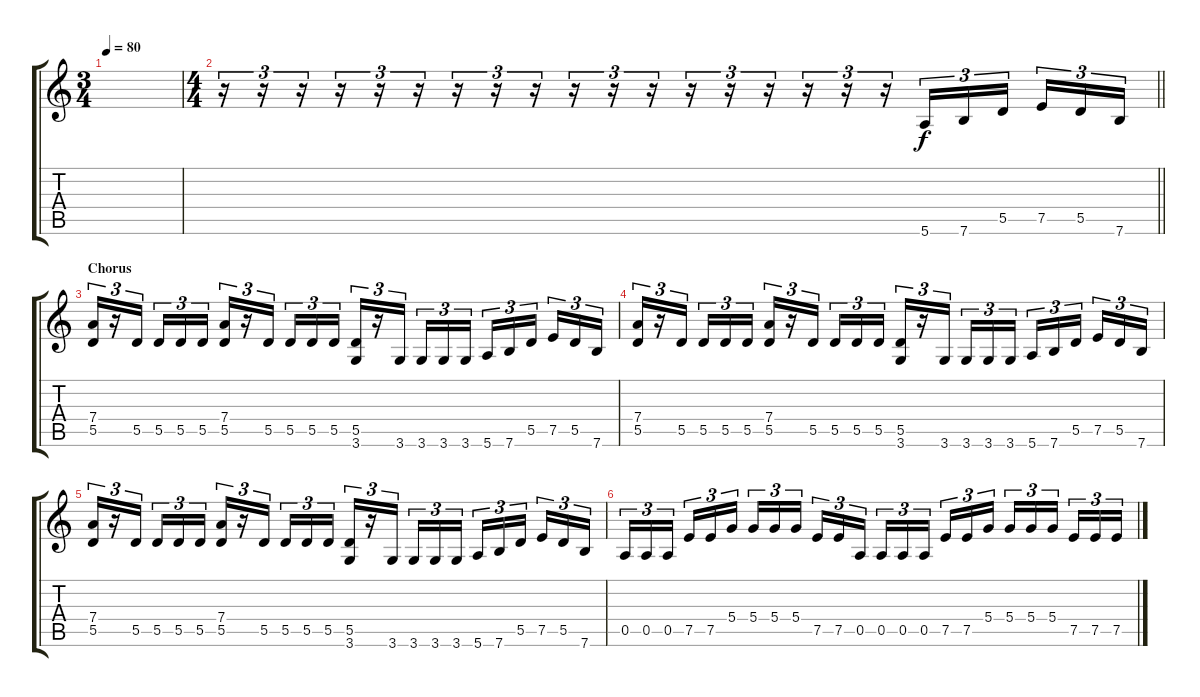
\track "" {instrument distortionguitar}
\staff {score tabs}
\tuning (E4 B3 G3 D3 A2 E2) {hide}
\ts (3 4)
\tempo 80
\clef g2
\ks c
|
\ts (4 4)
\barLineRight lightlight
r.16{tu (3 2)} r.16{tu (3 2)} r.16{tu (3 2)} r.16{tu (3 2)} r.16{tu (3 2)} r.16{tu (3 2)} r.16{tu (3 2)} r.16{tu (3 2)} r.16{tu (3 2)} r.16{tu (3 2)} r.16{tu (3 2)} r.16{tu (3 2)} r.16{tu (3 2)} r.16{tu (3 2)} r.16{tu (3 2)} r.16{tu (3 2)} r.16{tu (3 2)} r.16{tu (3 2)} 5.6.16{tu (3 2)} 7.6.16{tu (3 2)} 5.5.16{tu (3 2) beam splitsecondary} 7.5.16{tu (3 2)} 5.5.16{tu (3 2)} 7.6.16{tu (3 2)} |
\section ("" "Chorus")
(7.4 5.5).16{tu (3 2)} r.16{tu (3 2)} 5.5.16{tu (3 2) beam splitsecondary} 5.5.16{tu (3 2)} 5.5.16{tu (3 2)} 5.5.16{tu (3 2)} (7.4 5.5).16{tu (3 2)} r.16{tu (3 2)} 5.5.16{tu (3 2) beam splitsecondary} 5.5.16{tu (3 2)} 5.5.16{tu (3 2)} 5.5.16{tu (3 2)} (5.5 3.6).16{tu (3 2)} r.16{tu (3 2)} 3.6.16{tu (3 2) beam splitsecondary} 3.6.16{tu (3 2)} 3.6.16{tu (3 2)} 3.6.16{tu (3 2)} 5.6.16{tu (3 2)} 7.6.16{tu (3 2)} 5.5.16{tu (3 2) beam splitsecondary} 7.5.16{tu (3 2)} 5.5.16{tu (3 2)} 7.6.16{tu (3 2)} |
(7.4 5.5).16{tu (3 2)} r.16{tu (3 2)} 5.5.16{tu (3 2) beam splitsecondary} 5.5.16{tu (3 2)} 5.5.16{tu (3 2)} 5.5.16{tu (3 2)} (7.4 5.5).16{tu (3 2)} r.16{tu (3 2)} 5.5.16{tu (3 2) beam splitsecondary} 5.5.16{tu (3 2)} 5.5.16{tu (3 2)} 5.5.16{tu (3 2)} (5.5 3.6).16{tu (3 2)} r.16{tu (3 2)} 3.6.16{tu (3 2) beam splitsecondary} 3.6.16{tu (3 2)} 3.6.16{tu (3 2)} 3.6.16{tu (3 2)} 5.6.16{tu (3 2)} 7.6.16{tu (3 2)} 5.5.16{tu (3 2) beam splitsecondary} 7.5.16{tu (3 2)} 5.5.16{tu (3 2)} 7.6.16{tu (3 2)} |
(7.4 5.5).16{tu (3 2)} r.16{tu (3 2)} 5.5.16{tu (3 2) beam splitsecondary} 5.5.16{tu (3 2)} 5.5.16{tu (3 2)} 5.5.16{tu (3 2)} (7.4 5.5).16{tu (3 2)} r.16{tu (3 2)} 5.5.16{tu (3 2) beam splitsecondary} 5.5.16{tu (3 2)} 5.5.16{tu (3 2)} 5.5.16{tu (3 2)} (5.5 3.6).16{tu (3 2)} r.16{tu (3 2)} 3.6.16{tu (3 2) beam splitsecondary} 3.6.16{tu (3 2)} 3.6.16{tu (3 2)} 3.6.16{tu (3 2)} 5.6.16{tu (3 2)} 7.6.16{tu (3 2)} 5.5.16{tu (3 2) beam splitsecondary} 7.5.16{tu (3 2)} 5.5.16{tu (3 2)} 7.6.16{tu (3 2)} |
0.5.16{tu (3 2)} 0.5.16{tu (3 2)} 0.5.16{tu (3 2) beam splitsecondary} 7.5.16{tu (3 2)} 7.5.16{tu (3 2)} 5.4.16{tu (3 2)} 5.4.16{tu (3 2)} 5.4.16{tu (3 2)} 5.4.16{tu (3 2) beam splitsecondary} 7.5.16{tu (3 2)} 7.5.16{tu (3 2)} 0.5.16{tu (3 2)} 0.5.16{tu (3 2)} 0.5.16{tu (3 2)} 0.5.16{tu (3 2) beam splitsecondary} 7.5.16{tu (3 2)} 7.5.16{tu (3 2)} 5.4.16{tu (3 2)} 5.4.16{tu (3 2)} 5.4.16{tu (3 2)} 5.4.16{tu (3 2) beam splitsecondary} 7.5.16{tu (3 2)} 7.5.16{tu (3 2)} 7.5.16{tu (3 2)}
